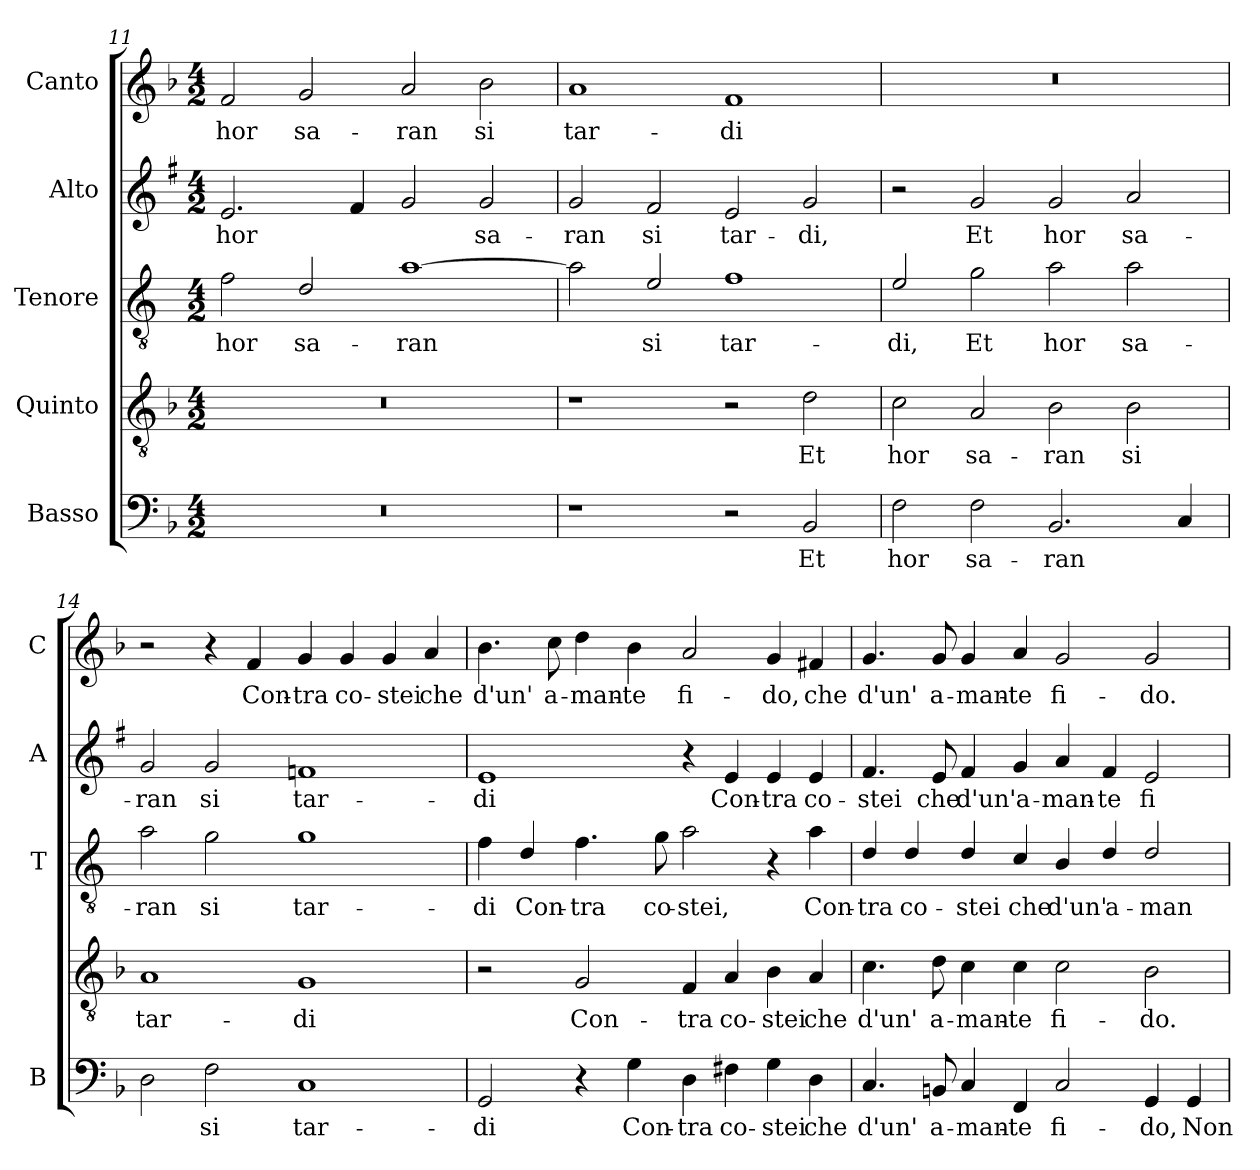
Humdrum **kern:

**kern	**text	**kern	**text	**kern	**text	**kern	**text	**kern	**text
*part5	*part5	*part4	*part4	*part3	*part3	*part2	*part2	*part1	*part1
*staff5	*staff5	*staff4	*staff4	*staff3	*staff3	*staff2	*staff2	*staff1	*staff1
*I"Basso	*	*I"Quinto	*	*I"Tenore	*	*I"Alto	*	*I"Canto	*
*I'B	*	*	*	*I'T	*	*I'A	*	*I'C	*
*clefF4	*	*clefGv2	*	*clefGv2	*	*clefG2	*	*clefG2	*
*	*	*	*	*ITrd4c7	*	*ITrd1c2	*	*	*
*k[b-]	*	*k[b-]	*	*k[b-]	*	*k[b-]	*	*k[b-]	*
*F:	*	*F:	*	*F:	*	*F:	*	*F:	*
*M4/2	*	*M4/2	*	*M4/2	*	*M4/2	*	*M4/2	*
=11	=11	=11	=11	=11	=11	=11	=11	=11	=11
!	!	!	!	!	!LO:LY:b	!	!LO:LY:b	!	!LO:LY:b
0r	.	0r	.	2B-\	hor	2.d/	hor	2f/	hor
!	!	!	!	!	!LO:LY:b	!	!	!	!LO:LY:b
.	.	.	.	2G/	sa-	.	.	2g/	sa-
.	.	.	.	.	.	4e/	.	.	.
!	!	!	!	!	!LO:LY:b	!	!	!	!LO:LY:b
.	.	.	.	[1d	-ran	2f/	.	2a/	-ran
!	!	!	!	!	!	!	!LO:LY:b	!	!LO:LY:b
.	.	.	.	.	.	2f/	sa-	2b-\	si
!!LO:PB:g=z
=12	=12	=12	=12	=12	=12	=12	=12	=12	=12
!	!	!	!	!	!	!	!LO:LY:b	!	!LO:LY:b
1r	.	1r	.	2d\]	.	2f/	-ran	1a	tar-
!	!	!	!	!	!LO:LY:b	!	!LO:LY:b	!	!
.	.	.	.	2A/	si	2e/	si	.	.
!	!	!	!	!	!LO:LY:b	!	!LO:LY:b	!	!LO:LY:b
2r	.	2r	.	1B-	tar-	2d/	tar-	1f	-di
!	!LO:LY:b	!	!LO:LY:b	!	!	!	!LO:LY:b	!	!
2BB-/	Et	2d\	Et	.	.	2f/	-di,	.	.
=13	=13	=13	=13	=13	=13	=13	=13	=13	=13
!	!LO:LY:b	!	!LO:LY:b	!	!LO:LY:b	!	!	!	!
2F\	hor	2c\	hor	2A/	-di,	2r	.	0r	.
!	!LO:LY:b	!	!LO:LY:b	!	!LO:LY:b	!	!LO:LY:b	!	!
2F\	sa-	2A/	sa-	2c\	Et	2f/	Et	.	.
!	!LO:LY:b	!	!LO:LY:b	!	!LO:LY:b	!	!LO:LY:b	!	!
2.BB-/	-ran	2B-\	-ran	2d\	hor	2f/	hor	.	.
!	!	!	!LO:LY:b	!	!LO:LY:b	!	!LO:LY:b	!	!
.	.	2B-\	si	2d\	sa-	2g/	sa-	.	.
4C/	.	.	.	.	.	.	.	.	.
=14	=14	=14	=14	=14	=14	=14	=14	=14	=14
!	!	!	!LO:LY:b	!	!LO:LY:b	!	!LO:LY:b	!	!
2D\	.	1A	tar-	2d\	-ran	2f/	-ran	2r	.
!	!LO:LY:b	!	!	!	!LO:LY:b	!	!LO:LY:b	!	!
2F\	si	.	.	2c\	si	2f/	si	4r	.
!	!	!	!	!	!	!	!	!	!LO:LY:b
.	.	.	.	.	.	.	.	4f/	Con-
!	!LO:LY:b	!	!LO:LY:b	!	!LO:LY:b	!	!LO:LY:b	!	!LO:LY:b
1C	tar-	1G	-di	1c	tar-	1e-X	tar-	4g/	-tra
!	!	!	!	!	!	!	!	!	!LO:LY:b
.	.	.	.	.	.	.	.	4g/	co-
!	!	!	!	!	!	!	!	!	!LO:LY:b
.	.	.	.	.	.	.	.	4g/	-stei
!	!	!	!	!	!	!	!	!	!LO:LY:b
.	.	.	.	.	.	.	.	4a/	che
=15	=15	=15	=15	=15	=15	=15	=15	=15	=15
!	!LO:LY:b	!	!	!	!LO:LY:b	!	!LO:LY:b	!	!LO:LY:b
2GG/	-di	2r	.	4B-\	-di	1d	-di	4.b-\	d'un'
!	!	!	!	!	!LO:LY:b	!	!	!	!
.	.	.	.	4G/	Con-	.	.	.	.
!	!	!	!	!	!	!	!	!	!LO:LY:b
.	.	.	.	.	.	.	.	8cc\	a-
!	!	!	!LO:LY:b	!	!LO:LY:b	!	!	!	!LO:LY:b
4r	.	2G/	Con-	4.B-\	-tra	.	.	4dd\	-man-
!	!LO:LY:b	!	!	!	!	!	!	!	!LO:LY:b
4G\	Con-	.	.	.	.	.	.	4b-\	-te
!	!	!	!	!	!LO:LY:b	!	!	!	!
.	.	.	.	8c\	co-	.	.	.	.
!	!LO:LY:b	!	!LO:LY:b	!	!LO:LY:b	!	!	!	!LO:LY:b
4D\	-tra	4F/	-tra	2d\	-stei,	4r	.	2a/	fi-
!	!LO:LY:b	!	!LO:LY:b	!	!	!	!LO:LY:b	!	!
4F#X\	co-	4A/	co-	.	.	4d/	Con-	.	.
!	!LO:LY:b	!	!LO:LY:b	!	!	!	!LO:LY:b	!	!LO:LY:b
4G\	-stei	4B-\	-stei	4r	.	4d/	-tra	4g/	-do,
!	!LO:LY:b	!	!LO:LY:b	!	!LO:LY:b	!	!LO:LY:b	!	!LO:LY:b
4D\	che	4A/	che	4d\	Con-	4d/	co-	4f#X/	che
!!LO:LB:g=z
=16	=16	=16	=16	=16	=16	=16	=16	=16	=16
!	!LO:LY:b	!	!LO:LY:b	!	!LO:LY:b	!	!LO:LY:b	!	!LO:LY:b
4.C/	d'un'	4.c\	d'un'	4G/	-tra	4.e/	-stei	4.g/	d'un'
!	!	!	!	!	!LO:LY:b	!	!	!	!
.	.	.	.	4G/	co-	.	.	.	.
!	!LO:LY:b	!	!LO:LY:b	!	!	!	!LO:LY:b	!	!LO:LY:b
8BBn/	a-	8d\	a-	.	.	8d/	che	8g/	a-
!	!LO:LY:b	!	!LO:LY:b	!	!LO:LY:b	!	!LO:LY:b	!	!LO:LY:b
4C/	-man-	4c\	-man-	4G/	-stei	4e/	d'un'	4g/	-man-
!	!LO:LY:b	!	!LO:LY:b	!	!LO:LY:b	!	!LO:LY:b	!	!LO:LY:b
4FF/	-te	4c\	-te	4F/	che	4f/	a-	4a/	-te
!	!LO:LY:b	!	!LO:LY:b	!	!LO:LY:b	!	!LO:LY:b	!	!LO:LY:b
2C/	fi-	2c\	fi-	4E/	d'un'	4g/	-man-	2g/	fi-
!	!	!	!	!	!LO:LY:b	!	!LO:LY:b	!	!
.	.	.	.	4G/	a-	4e/	-te	.	.
!	!LO:LY:b	!	!LO:LY:b	!	!LO:LY:b	!	!LO:LY:b	!	!LO:LY:b
4GG/	-do,	2B-\	-do.	2G/	-man-	2d/	fi-	2g/	-do.
!	!LO:LY:b	!	!	!	!	!	!	!	!
4GG/	Non	.	.	.	.	.	.	.	.
=	=	=	=	=	=	=	=	=	=
*-	*-	*-	*-	*-	*-	*-	*-	*-	*-
